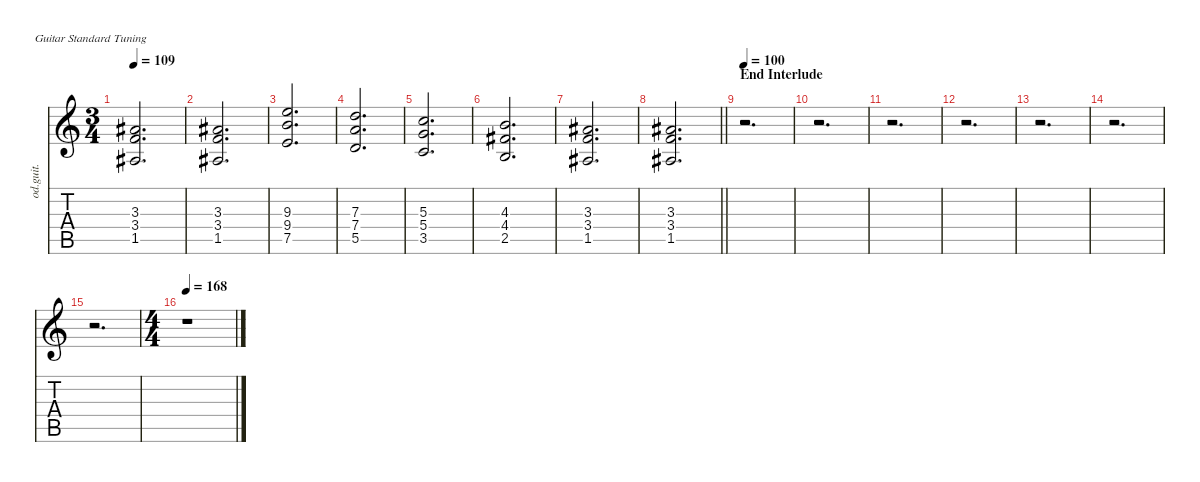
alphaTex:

\defaultSystemsLayout 4
\hideDynamics
\bracketExtendMode nobrackets
\otherSystemsTrackNameOrientation horizontal
\track ("Guitar IV Overdrive/Dist" "od.guit.") {instrument overdrivenguitar}
\staff {score tabs}
\tuning (E4 B3 G3 D3 A2 E2)
\ts (3 4)
\tempo 109
\clef g2
\ks c
(3.3{acc #} 3.4 1.5{acc #}).2{d dy f} |
(3.3{acc #} 3.4 1.5{acc #}).2{d} |
(9.3 9.4 7.5).2{d} |
(7.3 7.4 5.5).2{d} |
(5.3 5.4 3.5).2{d} |
(4.3 4.4{acc #} 2.5).2{d} |
(3.3{acc #} 3.4 1.5{acc #}).2{d} |
\barLineRight lightlight
(3.3{acc #} 3.4 1.5{acc #}).2{d} |
\section ("" "End Interlude")
\tempo 100
r.2{d} |
r.2{d} |
r.2{d} |
r.2{d} |
r.2{d} |
r.2{d} |
r.2{d} |
\ts (4 4)
\beaming (8 2 2 2 2)
\tempo 168
r.1
